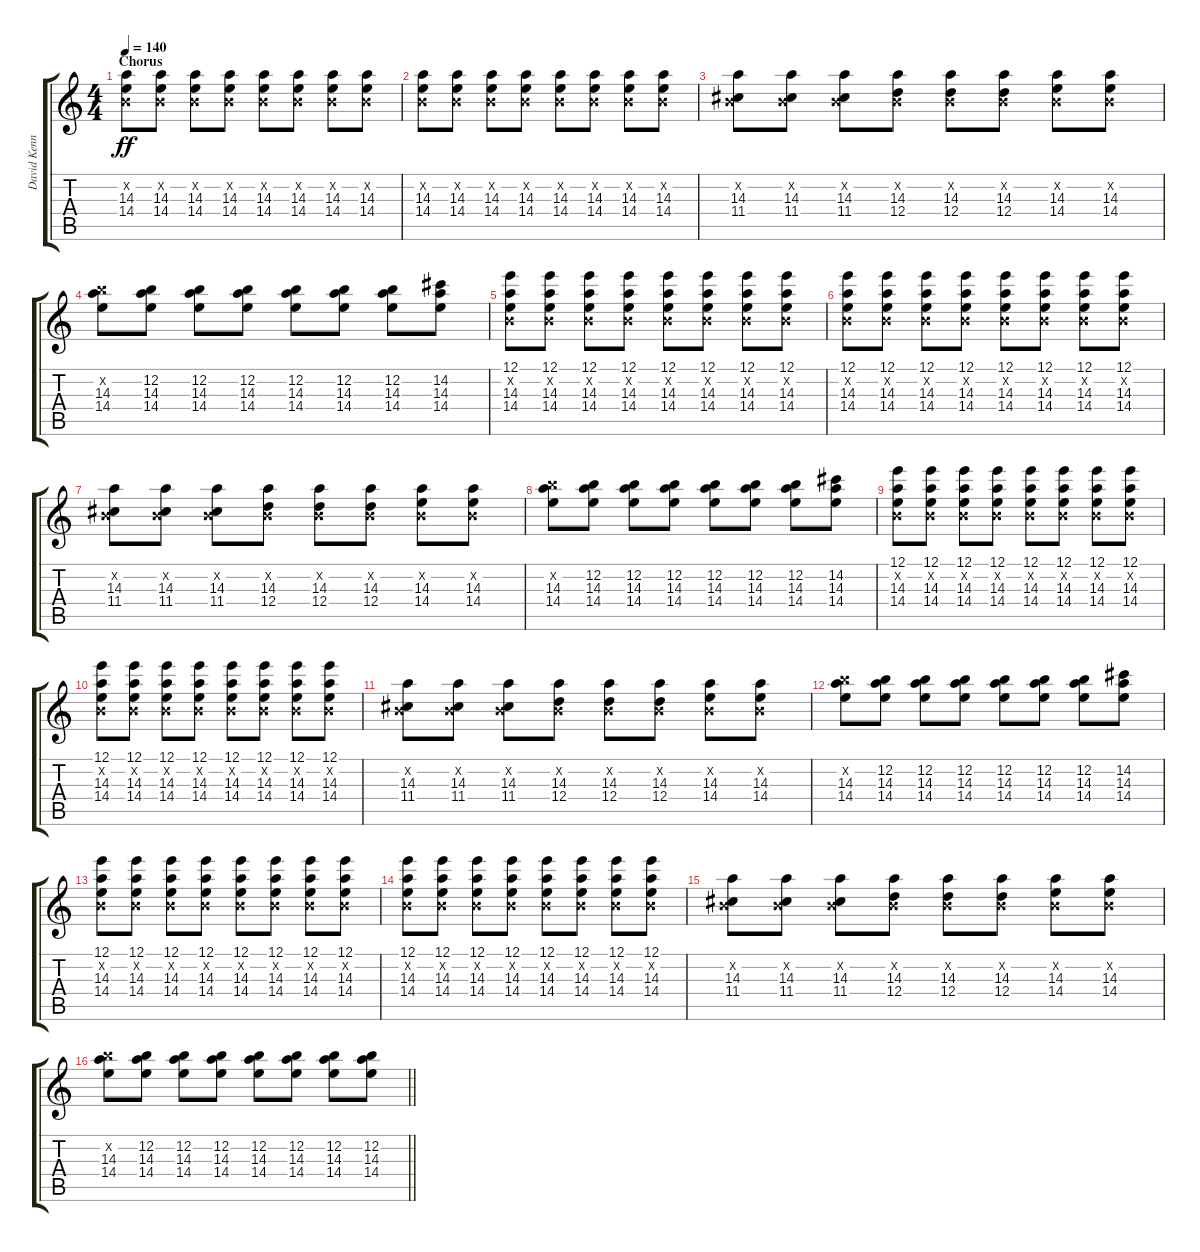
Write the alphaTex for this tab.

\track ("David Kennedy" "David Kenn") {instrument acousticguitarsteel}
\staff {score tabs}
\tuning (E4 B3 G3 D3 A2 E2) {hide}
\ts (4 4)
\section ("" "Chorus")
\tempo 140
\clef g2
\ks c
(0.2{x} 14.3 14.4).8{dy ff} (0.2{x} 14.3 14.4).8 (0.2{x} 14.3 14.4).8 (0.2{x} 14.3 14.4).8 (0.2{x} 14.3 14.4).8 (0.2{x} 14.3 14.4).8 (0.2{x} 14.3 14.4).8 (0.2{x} 14.3 14.4).8 |
(0.2{x} 14.3 14.4).8 (0.2{x} 14.3 14.4).8 (0.2{x} 14.3 14.4).8 (0.2{x} 14.3 14.4).8 (0.2{x} 14.3 14.4).8 (0.2{x} 14.3 14.4).8 (0.2{x} 14.3 14.4).8 (0.2{x} 14.3 14.4).8 |
(0.2{x} 14.3 11.4).8 (0.2{x} 14.3 11.4).8 (0.2{x} 14.3 11.4).8 (0.2{x} 14.3 12.4).8 (0.2{x} 14.3 12.4).8 (0.2{x} 14.3 12.4).8 (0.2{x} 14.3 14.4).8 (0.2{x} 14.3 14.4).8 |
(12.2{x} 14.3 14.4).8 (12.2 14.3 14.4).8 (12.2 14.3 14.4).8 (12.2 14.3 14.4).8 (12.2 14.3 14.4).8 (12.2 14.3 14.4).8 (12.2 14.3 14.4).8 (14.2 14.3 14.4).8 |
(12.1 0.2{x} 14.3 14.4).8 (12.1 0.2{x} 14.3 14.4).8 (12.1 0.2{x} 14.3 14.4).8 (12.1 0.2{x} 14.3 14.4).8 (12.1 0.2{x} 14.3 14.4).8 (12.1 0.2{x} 14.3 14.4).8 (12.1 0.2{x} 14.3 14.4).8 (12.1 0.2{x} 14.3 14.4).8 |
(12.1 0.2{x} 14.3 14.4).8 (12.1 0.2{x} 14.3 14.4).8 (12.1 0.2{x} 14.3 14.4).8 (12.1 0.2{x} 14.3 14.4).8 (12.1 0.2{x} 14.3 14.4).8 (12.1 0.2{x} 14.3 14.4).8 (12.1 0.2{x} 14.3 14.4).8 (12.1 0.2{x} 14.3 14.4).8 |
(0.2{x} 14.3 11.4).8 (0.2{x} 14.3 11.4).8 (0.2{x} 14.3 11.4).8 (0.2{x} 14.3 12.4).8 (0.2{x} 14.3 12.4).8 (0.2{x} 14.3 12.4).8 (0.2{x} 14.3 14.4).8 (0.2{x} 14.3 14.4).8 |
(12.2{x} 14.3 14.4).8 (12.2 14.3 14.4).8 (12.2 14.3 14.4).8 (12.2 14.3 14.4).8 (12.2 14.3 14.4).8 (12.2 14.3 14.4).8 (12.2 14.3 14.4).8 (14.2 14.3 14.4).8 |
(12.1 0.2{x} 14.3 14.4).8 (12.1 0.2{x} 14.3 14.4).8 (12.1 0.2{x} 14.3 14.4).8 (12.1 0.2{x} 14.3 14.4).8 (12.1 0.2{x} 14.3 14.4).8 (12.1 0.2{x} 14.3 14.4).8 (12.1 0.2{x} 14.3 14.4).8 (12.1 0.2{x} 14.3 14.4).8 |
(12.1 0.2{x} 14.3 14.4).8 (12.1 0.2{x} 14.3 14.4).8 (12.1 0.2{x} 14.3 14.4).8 (12.1 0.2{x} 14.3 14.4).8 (12.1 0.2{x} 14.3 14.4).8 (12.1 0.2{x} 14.3 14.4).8 (12.1 0.2{x} 14.3 14.4).8 (12.1 0.2{x} 14.3 14.4).8 |
(0.2{x} 14.3 11.4).8 (0.2{x} 14.3 11.4).8 (0.2{x} 14.3 11.4).8 (0.2{x} 14.3 12.4).8 (0.2{x} 14.3 12.4).8 (0.2{x} 14.3 12.4).8 (0.2{x} 14.3 14.4).8 (0.2{x} 14.3 14.4).8 |
(12.2{x} 14.3 14.4).8 (12.2 14.3 14.4).8 (12.2 14.3 14.4).8 (12.2 14.3 14.4).8 (12.2 14.3 14.4).8 (12.2 14.3 14.4).8 (12.2 14.3 14.4).8 (14.2 14.3 14.4).8 |
(12.1 0.2{x} 14.3 14.4).8 (12.1 0.2{x} 14.3 14.4).8 (12.1 0.2{x} 14.3 14.4).8 (12.1 0.2{x} 14.3 14.4).8 (12.1 0.2{x} 14.3 14.4).8 (12.1 0.2{x} 14.3 14.4).8 (12.1 0.2{x} 14.3 14.4).8 (12.1 0.2{x} 14.3 14.4).8 |
(12.1 0.2{x} 14.3 14.4).8 (12.1 0.2{x} 14.3 14.4).8 (12.1 0.2{x} 14.3 14.4).8 (12.1 0.2{x} 14.3 14.4).8 (12.1 0.2{x} 14.3 14.4).8 (12.1 0.2{x} 14.3 14.4).8 (12.1 0.2{x} 14.3 14.4).8 (12.1 0.2{x} 14.3 14.4).8 |
(0.2{x} 14.3 11.4).8 (0.2{x} 14.3 11.4).8 (0.2{x} 14.3 11.4).8 (0.2{x} 14.3 12.4).8 (0.2{x} 14.3 12.4).8 (0.2{x} 14.3 12.4).8 (0.2{x} 14.3 14.4).8 (0.2{x} 14.3 14.4).8 |
\barLineRight lightlight
(12.2{x} 14.3 14.4).8 (12.2 14.3 14.4).8 (12.2 14.3 14.4).8 (12.2 14.3 14.4).8 (12.2 14.3 14.4).8 (12.2 14.3 14.4).8 (12.2 14.3 14.4).8 (12.2 14.3 14.4).8
